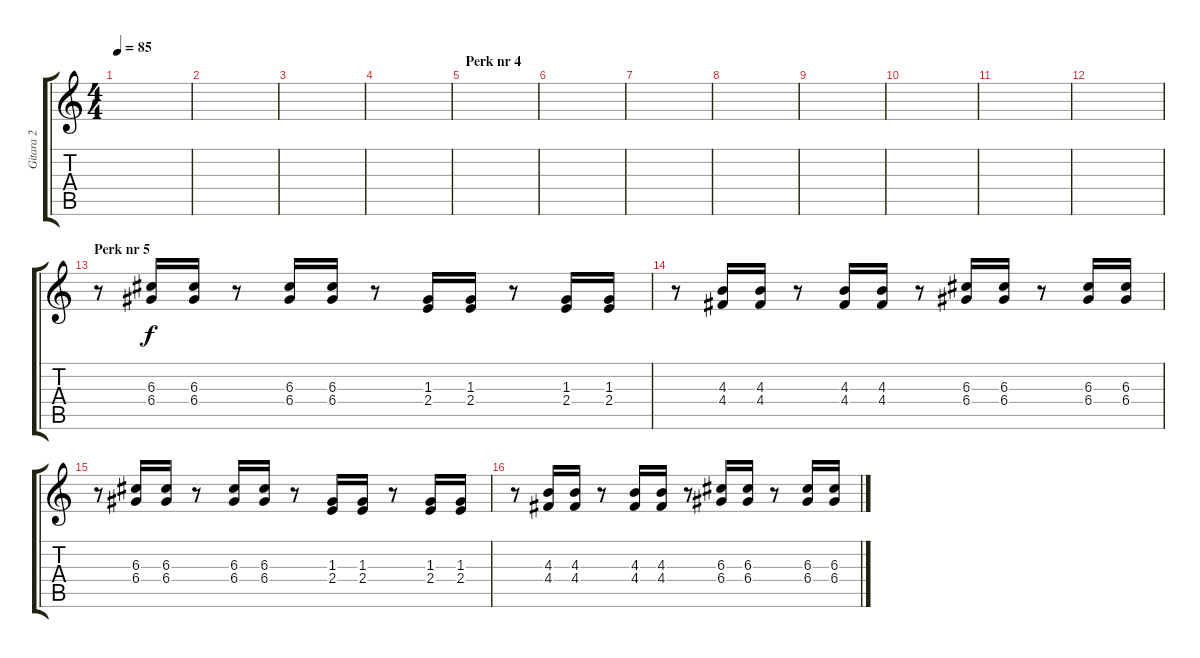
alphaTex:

\track ("Gitara 2" "Gitara 2") {instrument electricguitarmuted}
\staff {score tabs}
\tuning (E4 B3 G3 D3 A2 E2) {hide}
\ts (4 4)
\tempo 85
\clef g2
\ks c
|
|
|
|
\section ("" "Perk nr 4")
|
|
|
|
|
|
|
|
\section ("" "Perk nr 5")
r.8 (6.3 6.4).16 (6.3 6.4).16 r.8 (6.3 6.4).16 (6.3 6.4).16 r.8 (1.3 2.4).16 (1.3 2.4).16 r.8 (1.3 2.4).16 (1.3 2.4).16 |
r.8 (4.3 4.4).16 (4.3 4.4).16 r.8 (4.3 4.4).16 (4.3 4.4).16 r.8 (6.3 6.4).16 (6.3 6.4).16 r.8 (6.3 6.4).16 (6.3 6.4).16 |
r.8 (6.3 6.4).16 (6.3 6.4).16 r.8 (6.3 6.4).16 (6.3 6.4).16 r.8 (1.3 2.4).16 (1.3 2.4).16 r.8 (1.3 2.4).16 (1.3 2.4).16 |
r.8 (4.3 4.4).16 (4.3 4.4).16 r.8 (4.3 4.4).16 (4.3 4.4).16 r.8 (6.3 6.4).16 (6.3 6.4).16 r.8 (6.3 6.4).16 (6.3 6.4).16
